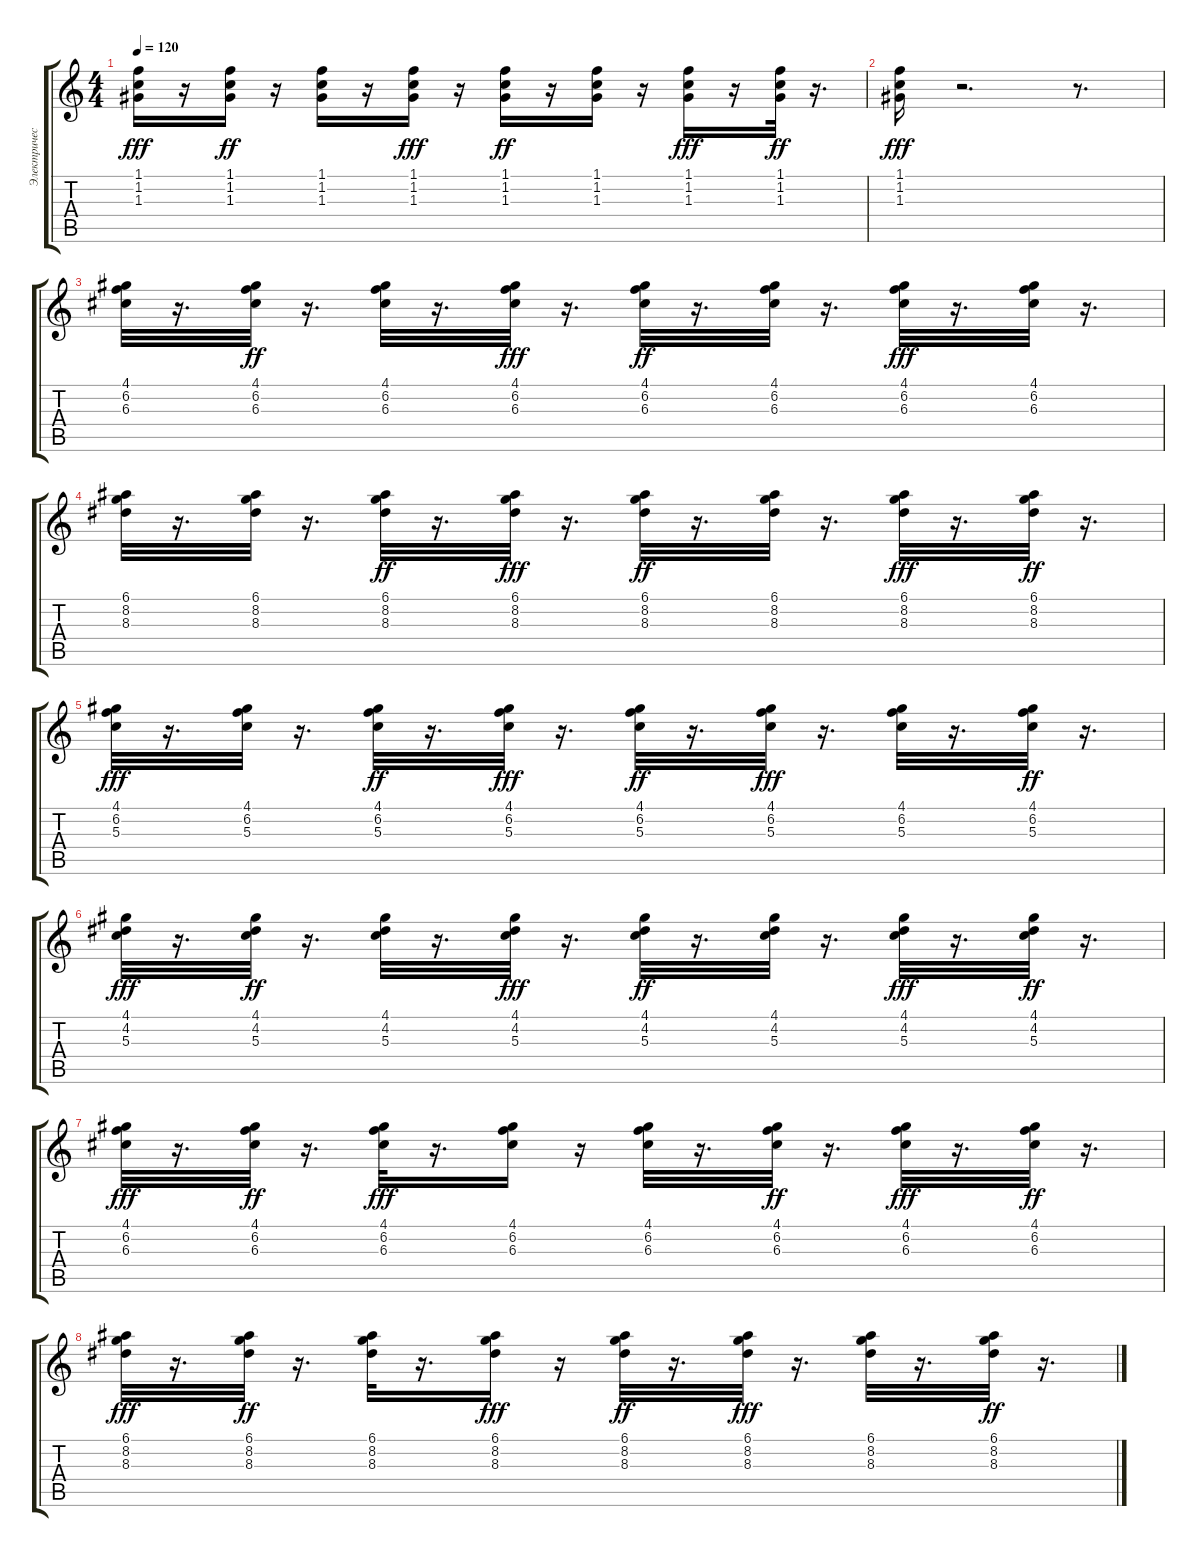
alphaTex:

\track ("Электрическая Гитара (д" "Электричес") {instrument electricguitarjazz}
\staff {score tabs}
\tuning (E4 B3 G3 D3 A2 E2) {hide}
\ts (4 4)
\tempo 120
\clef g2
\ks c
(1.1 1.2 1.3).16{dy fff} r.16 (1.1 1.2 1.3).16{dy ff} r.16 (1.1 1.2 1.3).16 r.16 (1.1 1.2 1.3).16{dy fff} r.16 (1.1 1.2 1.3).16{dy ff} r.16 (1.1 1.2 1.3).16 r.16 (1.1 1.2 1.3).16{dy fff} r.16 (1.1 1.2 1.3).32{dy ff} r.16{d} |
(1.1 1.2 1.3).16{dy fff} r.2{d} r.8{d} |
(4.1 6.2 6.3).32 r.16{d} (4.1 6.2 6.3).32{dy ff} r.16{d} (4.1 6.2 6.3).32 r.16{d} (4.1 6.2 6.3).32{dy fff} r.16{d} (4.1 6.2 6.3).32{dy ff} r.16{d} (4.1 6.2 6.3).32 r.16{d} (4.1 6.2 6.3).32{dy fff} r.16{d} (4.1 6.2 6.3).32 r.16{d} |
(6.1 8.2 8.3).32 r.16{d} (6.1 8.2 8.3).32 r.16{d} (6.1 8.2 8.3).32{dy ff} r.16{d} (6.1 8.2 8.3).32{dy fff} r.16{d} (6.1 8.2 8.3).32{dy ff} r.16{d} (6.1 8.2 8.3).32 r.16{d} (6.1 8.2 8.3).32{dy fff} r.16{d} (6.1 8.2 8.3).32{dy ff} r.16{d} |
(4.1 6.2 5.3).32{dy fff} r.16{d} (4.1 6.2 5.3).32 r.16{d} (4.1 6.2 5.3).32{dy ff} r.16{d} (4.1 6.2 5.3).32{dy fff} r.16{d} (4.1 6.2 5.3).32{dy ff} r.16{d} (4.1 6.2 5.3).32{dy fff} r.16{d} (4.1 6.2 5.3).32 r.16{d} (4.1 6.2 5.3).32{dy ff} r.16{d} |
(4.1 4.2 5.3).32{dy fff} r.16{d} (4.1 4.2 5.3).32{dy ff} r.16{d} (4.1 4.2 5.3).32 r.16{d} (4.1 4.2 5.3).32{dy fff} r.16{d} (4.1 4.2 5.3).32{dy ff} r.16{d} (4.1 4.2 5.3).32 r.16{d} (4.1 4.2 5.3).32{dy fff} r.16{d} (4.1 4.2 5.3).32{dy ff} r.16{d} |
(4.1 6.2 6.3).32{dy fff} r.16{d} (4.1 6.2 6.3).32{dy ff} r.16{d} (4.1 6.2 6.3).32{dy fff} r.16{d} (4.1 6.2 6.3).16 r.16 (4.1 6.2 6.3).32 r.16{d} (4.1 6.2 6.3).32{dy ff} r.16{d} (4.1 6.2 6.3).32{dy fff} r.16{d} (4.1 6.2 6.3).32{dy ff} r.16{d} |
(6.1 8.2 8.3).32{dy fff} r.16{d} (6.1 8.2 8.3).32{dy ff} r.16{d} (6.1 8.2 8.3).32 r.16{d} (6.1 8.2 8.3).16{dy fff} r.16 (6.1 8.2 8.3).32{dy ff} r.16{d} (6.1 8.2 8.3).32{dy fff} r.16{d} (6.1 8.2 8.3).32 r.16{d} (6.1 8.2 8.3).32{dy ff} r.16{d}
